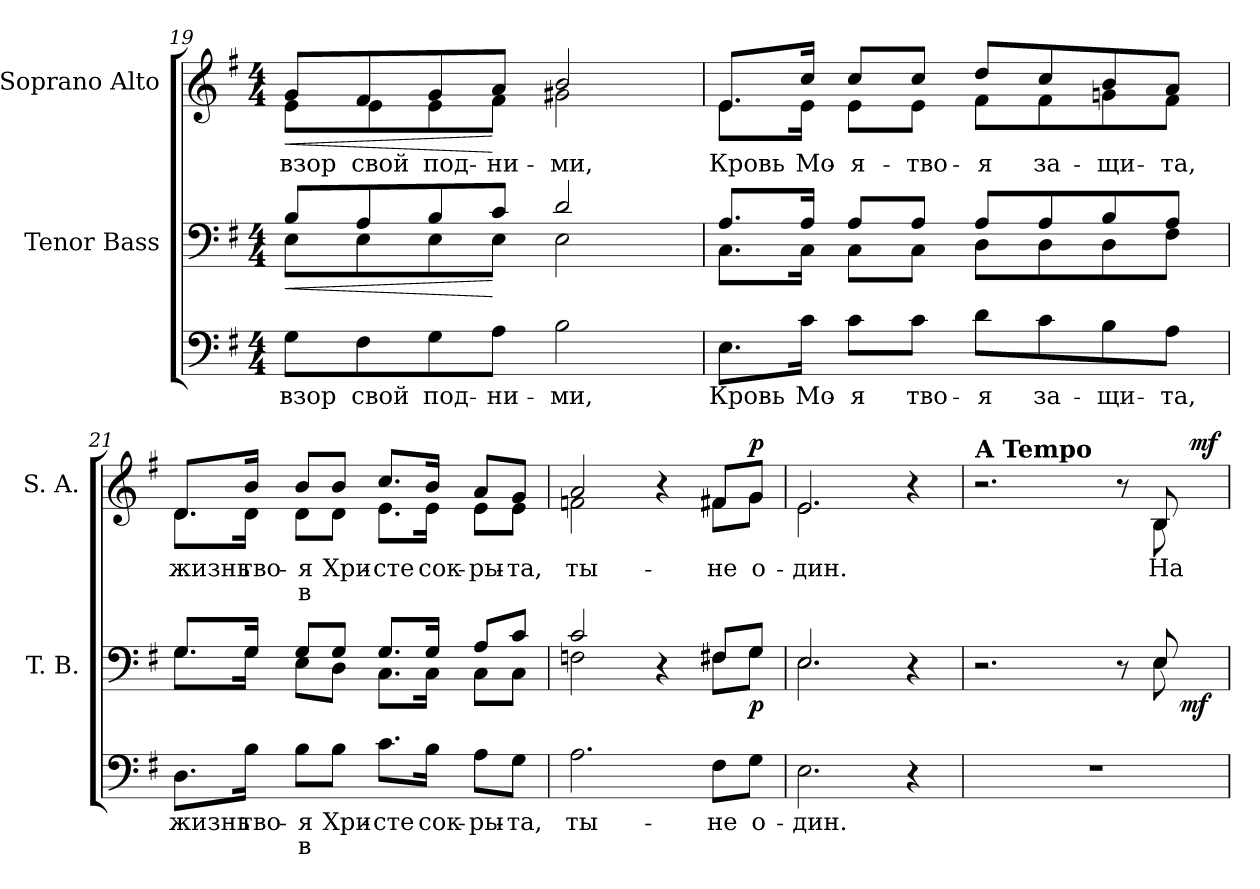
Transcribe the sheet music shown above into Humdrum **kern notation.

**kern	**text	**text	**kern	**dynam	**kern	**text	**text	**dynam
*part3	*part3	*part3	*part2	*part2	*part1	*part1	*part1	*part1
*staff3	*staff3	*staff3	*staff2	*staff2	*staff1	*staff1	*staff1	*staff1
*	*	*	*I"Tenor Bass	*	*I"Soprano Alto	*	*	*
*	*	*	*I'T. B.	*	*I'S. A.	*	*	*
*clefF4	*	*	*clefF4	*	*clefG2	*	*	*
*k[f#]	*	*	*k[f#]	*	*k[f#]	*	*	*
*G:	*	*	*G:	*	*G:	*	*	*
*M4/4	*	*	*M4/4	*	*M4/4	*	*	*
=19	=19	=19	=19	=19	=19	=19	=19	=19
!	!LO:LY:b:color=#000000	!	!	!LO:HP:b	!	!	!	!
*	*	*	*^	*	*	*	*	*
!	!	!	!	!	!	!	!LO:LY:b:color=#000000	!	!LO:HP:b
*	*	*	*	*	*	*^	*	*	*
8Gi\L	взор	.	8Bi/L	8Ei\L	<	8gi/L	8ei\L	взор	.	<
!	!LO:LY:b:color=#000000	!	!	!	!	!	!	!	!	!
!	!	!	!	!	!	!	!	!LO:LY:b:color=#000000	!	!
8F#i\	свой	.	8Ai/	8Ei\	.	8f#i/	8ei\	свой	.	.
!	!LO:LY:b:color=#000000	!	!	!	!	!	!	!	!	!
!	!	!	!	!	!	!	!	!LO:LY:b:color=#000000	!	!
8Gi\	под-	.	8Bi/	8Ei\	.	8gi/	8ei\	под-	.	.
!	!LO:LY:b:color=#000000	!	!	!	!	!	!	!	!	!
!	!	!	!	!	!	!	!	!LO:LY:b:color=#000000	!	!
8Ai\J	-ни-	.	8ci/J	8Ei\J	[	8ai/J	8f#i\J	-ни-	.	[
!	!LO:LY:b:color=#000000	!	!	!	!	!	!	!	!	!
!	!	!	!	!	!	!	!	!LO:LY:b:color=#000000	!	!
2Bi\	-ми,	.	2di/	2Ei\	.	2bi/	2g#Xi\	-ми,	.	.
!!LO:LB:g=z	!!
=20	=20	=20	=20	=20	=20	=20	=20	=20	=20	=20
!	!LO:LY:b:color=#000000	!	!	!	!	!	!	!	!	!
!	!	!	!	!	!	!	!	!LO:LY:b:color=#000000	!	!
8.Ei\L	Кровь	.	8.Ai/L	8.Ci\L	.	8.ei/L	8.ei\L	Кровь	.	.
!	!LO:LY:b:color=#000000	!	!	!	!	!	!	!	!	!
!	!	!	!	!	!	!	!	!LO:LY:b:color=#000000	!	!
16ci\Jk	Мо-	.	16Ai/Jk	16Ci\Jk	.	16cci/Jk	16ei\Jk	Мо-	.	.
!	!LO:LY:b:color=#000000	!	!	!	!	!	!	!	!	!
!	!	!	!	!	!	!	!	!LO:LY:b:color=#000000	!	!
8ci\L	-я	.	8Ai/L	8Ci\L	.	8cci/L	8ei\L	-я-	.	.
!	!LO:LY:b:color=#000000	!	!	!	!	!	!	!	!	!
!	!	!	!	!	!	!	!	!LO:LY:b:color=#000000	!	!
8ci\J	тво-	.	8Ai/J	8Ci\J	.	8cci/J	8ei\J	-тво-	.	.
!	!LO:LY:b:color=#000000	!	!	!	!	!	!	!	!	!
!	!	!	!	!	!	!	!	!LO:LY:b:color=#000000	!	!
8di\L	-я	.	8Ai/L	8Di\L	.	8ddi/L	8f#i\L	-я	.	.
!	!LO:LY:b:color=#000000	!	!	!	!	!	!	!	!	!
!	!	!	!	!	!	!	!	!LO:LY:b:color=#000000	!	!
8ci\	за-	.	8Ai/	8Di\	.	8cci/	8f#i\	за-	.	.
!	!LO:LY:b:color=#000000	!	!	!	!	!	!	!	!	!
!	!	!	!	!	!	!	!	!LO:LY:b:color=#000000	!	!
8Bi\	-щи-	.	8Bi/	8Di\	.	8bi/	8gni\	-щи-	.	.
!	!LO:LY:b:color=#000000	!	!	!	!	!	!	!	!	!
!	!	!	!	!	!	!	!	!LO:LY:b:color=#000000	!	!
8Ai\J	-та,	.	8Ai/J	8F#i\J	.	8ai/J	8f#i\J	-та,	.	.
=21	=21	=21	=21	=21	=21	=21	=21	=21	=21	=21
!	!LO:LY:b:color=#000000	!	!	!	!	!	!	!	!	!
!	!	!	!	!	!	!	!	!LO:LY:b:color=#000000	!	!
8.Di\L	жизнь	.	8.Gi/L	8.Gi\L	.	8.di/L	8.di\L	жизнь	.	.
!	!LO:LY:b:color=#000000	!	!	!	!	!	!	!	!	!
!	!	!	!	!	!	!	!	!LO:LY:b:color=#000000	!	!
16Bi\Jk	тво-	.	16Gi/Jk	16Gi\Jk	.	16bi/Jk	16di\Jk	тво-	.	.
!	!LO:LY:b:color=#000000	!LO:LY:b:color=#000000	!	!	!	!	!	!	!	!
!	!	!	!	!	!	!	!	!LO:LY:b:color=#000000	!LO:LY:b:color=#000000	!
8Bi\L	-я	в	8Gi/L	8Ei\L	.	8bi/L	8di\L	-я	в	.
!	!LO:LY:b:color=#000000	!	!	!	!	!	!	!	!	!
!	!	!	!	!	!	!	!	!LO:LY:b:color=#000000	!	!
8Bi\J	Хри-	.	8Gi/J	8Di\J	.	8bi/J	8di\J	Хри-	.	.
!	!LO:LY:b:color=#000000	!	!	!	!	!	!	!	!	!
!	!	!	!	!	!	!	!	!LO:LY:b:color=#000000	!	!
8.ci\L	-сте	.	8.Gi/L	8.Ci\L	.	8.cci/L	8.ei\L	-сте	.	.
!	!LO:LY:b:color=#000000	!	!	!	!	!	!	!	!	!
!	!	!	!	!	!	!	!	!LO:LY:b:color=#000000	!	!
16Bi\Jk	сок-	.	16Gi/Jk	16Ci\Jk	.	16bi/Jk	16ei\Jk	сок-	.	.
!	!LO:LY:b:color=#000000	!	!	!	!	!	!	!	!	!
!	!	!	!	!	!	!	!	!LO:LY:b:color=#000000	!	!
8Ai\L	-ры-	.	8Ai/L	8Ci\L	.	8ai/L	8ei\L	-ры-	.	.
!	!LO:LY:b:color=#000000	!	!	!	!	!	!	!	!	!
!	!	!	!	!	!	!	!	!LO:LY:b:color=#000000	!	!
8Gi\J	-та,	.	8ci/J	8Ci\J	.	8gi/J	8ei\J	-та,	.	.
=22	=22	=22	=22	=22	=22	=22	=22	=22	=22	=22
!	!LO:LY:b:color=#000000	!	!	!	!	!	!	!	!	!
!	!	!	!	!	!	!	!	!LO:LY:b:color=#000000	!	!
2.Ai\	ты-	.	2ci/	2Fni\	.	2ai/	2fni\	ты-	.	.
.	.	.	4r	4ryy	.	4ryy	4r	.	.	.
!	!LO:LY:b:color=#000000	!	!	!	!	!	!	!	!	!
!	!	!	!	!	!	!	!	!LO:LY:b:color=#000000	!	!
8F#i\L	не	.	8F#Xi/L	8F#i\L	.	8f#Xi/L	8f#i\L	-не	.	.
!	!LO:LY:b:color=#000000	!	!	!	!	!	!	!	!	!
!	!	!	!	!	!	!	!	!LO:LY:b:color=#000000	!	!
8Gi\J	о-	.	8Gi/J	8Gi\J	p	8gi/J	8gi\J	о-	.	p
=23	=23	=23	=23	=23	=23	=23	=23	=23	=23	=23
!	!LO:LY:b:color=#000000	!	!	!	!	!	!	!	!	!
!	!	!	!	!	!	!	!	!LO:LY:b:color=#000000	!	!
2.Ei\	-дин.	.	2.Ei/	2.Ei\	.	2.ei/	2.ei\	-дин.	.	.
4r	.	.	4r	4ryy	.	4r	4ryy	.	.	.
=24	=24	=24	=24	=24	=24	=24	=24	=24	=24	=24
*	*	*	*	*^	*	*	*^	*	*	*
!	!	!	!	!	!	!	!LO:TX:a:B:t=A Tempo	!	!	!	!	!
1r	.	.	2.r	2.ryy	2ryy	.	2.r	2.ryy	2ryy	.	.	.
.	.	.	.	.	4ryy	.	.	.	4ryy	.	.	.
.	.	.	8r	8ryy	8ryy	.	8r	8ryy	8ryy	.	.	.
!	!	!	!	!	!	!	!	!	!	!LO:LY:b:color=#000000	!	!
.	.	.	8Ei/	8Ei\	32ryy	.	8Bi/	8Bi\	32ryy	На	.	.
.	.	.	.	.	64ryy	.	.	.	64ryy	.	.	.
.	.	.	.	.	1024ryy	.	.	.	128ryy	.	.	.
.	.	.	.	.	16ryy	mf	.	.	.	.	.	.
.	.	.	.	.	.	.	.	.	512.ryy	.	.	.
.	.	.	.	.	.	.	.	.	16ryy	.	.	mf
.	.	.	.	.	128...ryy	.	.	.	.	.	.	.
.	.	.	.	.	.	.	.	.	256ryy	.	.	.
.	.	.	.	.	.	.	.	.	1024ryy	.	.	.
*	*	*	*v	*v	*v	*	*	*	*	*	*	*
*	*	*	*	*	*v	*v	*v	*	*	*
=	=	=	=	=	=	=	=	=
*-	*-	*-	*-	*-	*-	*-	*-	*-
